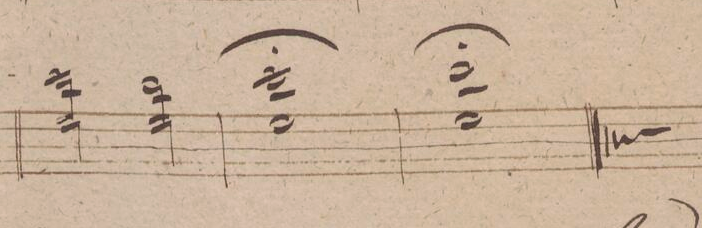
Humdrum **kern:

**kern	**dynam
*I"Violino 1mo	*
*clefG2	*
*k[f#c#g#d#]	*
*met(c)	*
*M4/4	*
2ccc#\ 2ee\	.
2bb\ 2ee\	.
=79	=79
1ccc#\ 1ee\;	.
=80	=80
1bb\ 1ee\;	.
==	==
*-	*-
